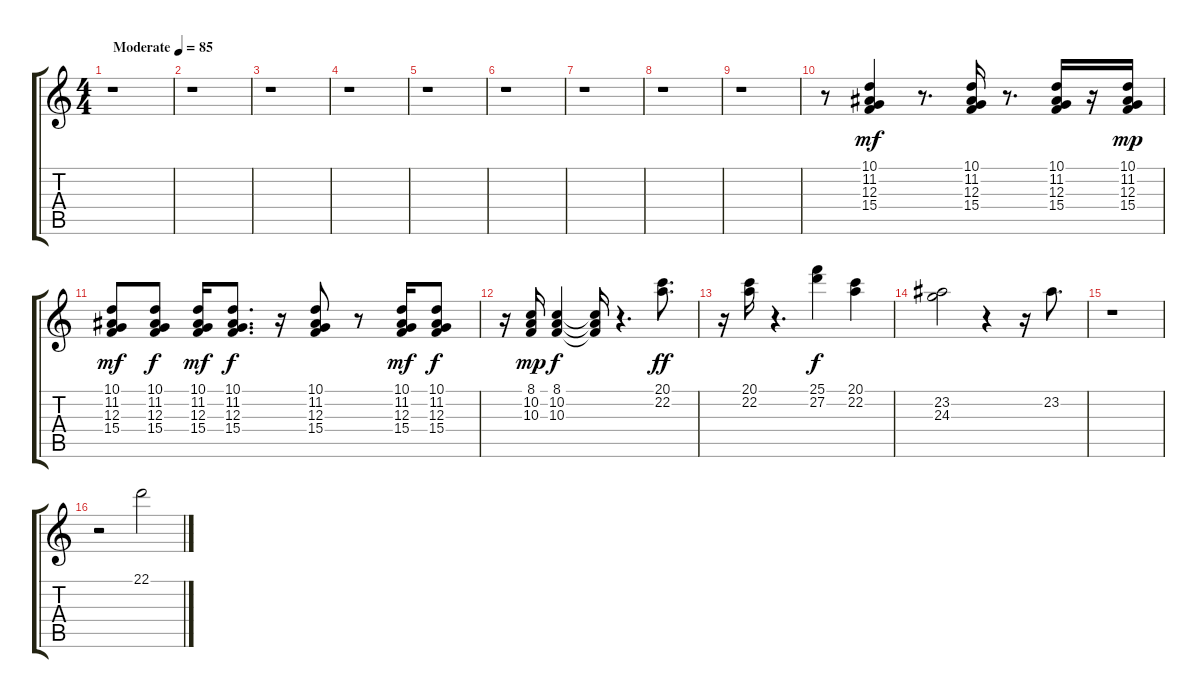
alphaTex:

\track "" {instrument brightacousticpiano}
\staff {score tabs}
\tuning (E4 B3 G3 D3 A2 E2) {hide}
\ts (4 4)
\tempo (85 "Moderate")
\clef g2
\ks c
r.1{dy mf instrument brightacousticpiano} |
r.1 |
r.1 |
r.1 |
r.1 |
r.1 |
r.1 |
r.1 |
r.1 |
r.8 (10.1 11.2 12.3 15.4).4{balance 9} r.8{d} (10.1 11.2 12.3 15.4).16 r.8{d} (10.1 11.2 12.3 15.4).16 r.16 (10.1 11.2 12.3 15.4).16{dy mp} |
(10.1 11.2 12.3 15.4).8{dy mf} (10.1 11.2 12.3 15.4).8{dy f} (10.1 11.2 12.3 15.4).16{dy mf} (10.1 11.2 12.3 15.4).8{d dy f} r.16 (10.1 11.2 12.3 15.4).8{balance 9} r.8 (10.1 11.2 12.3 15.4).16{dy mf} (10.1 11.2 12.3 15.4).8{dy f} |
r.16 (8.1 10.2 10.3).16{dy mp} (8.1 10.2 10.3).4{dy f} (8.1{t} 10.2{t} 10.3{t}).16 r.4{d} (20.1 22.2).8{d dy ff balance 13} |
r.16 (20.1 22.2).16{balance 13} r.4{d} (25.1 27.2).4{dy f balance 8} (20.1 22.2).4{balance 12} |
(23.2 24.3).2{balance 12} r.4 r.16 23.2.8{d balance 12} |
r.1 |
r.2 22.1.2{balance 12}
